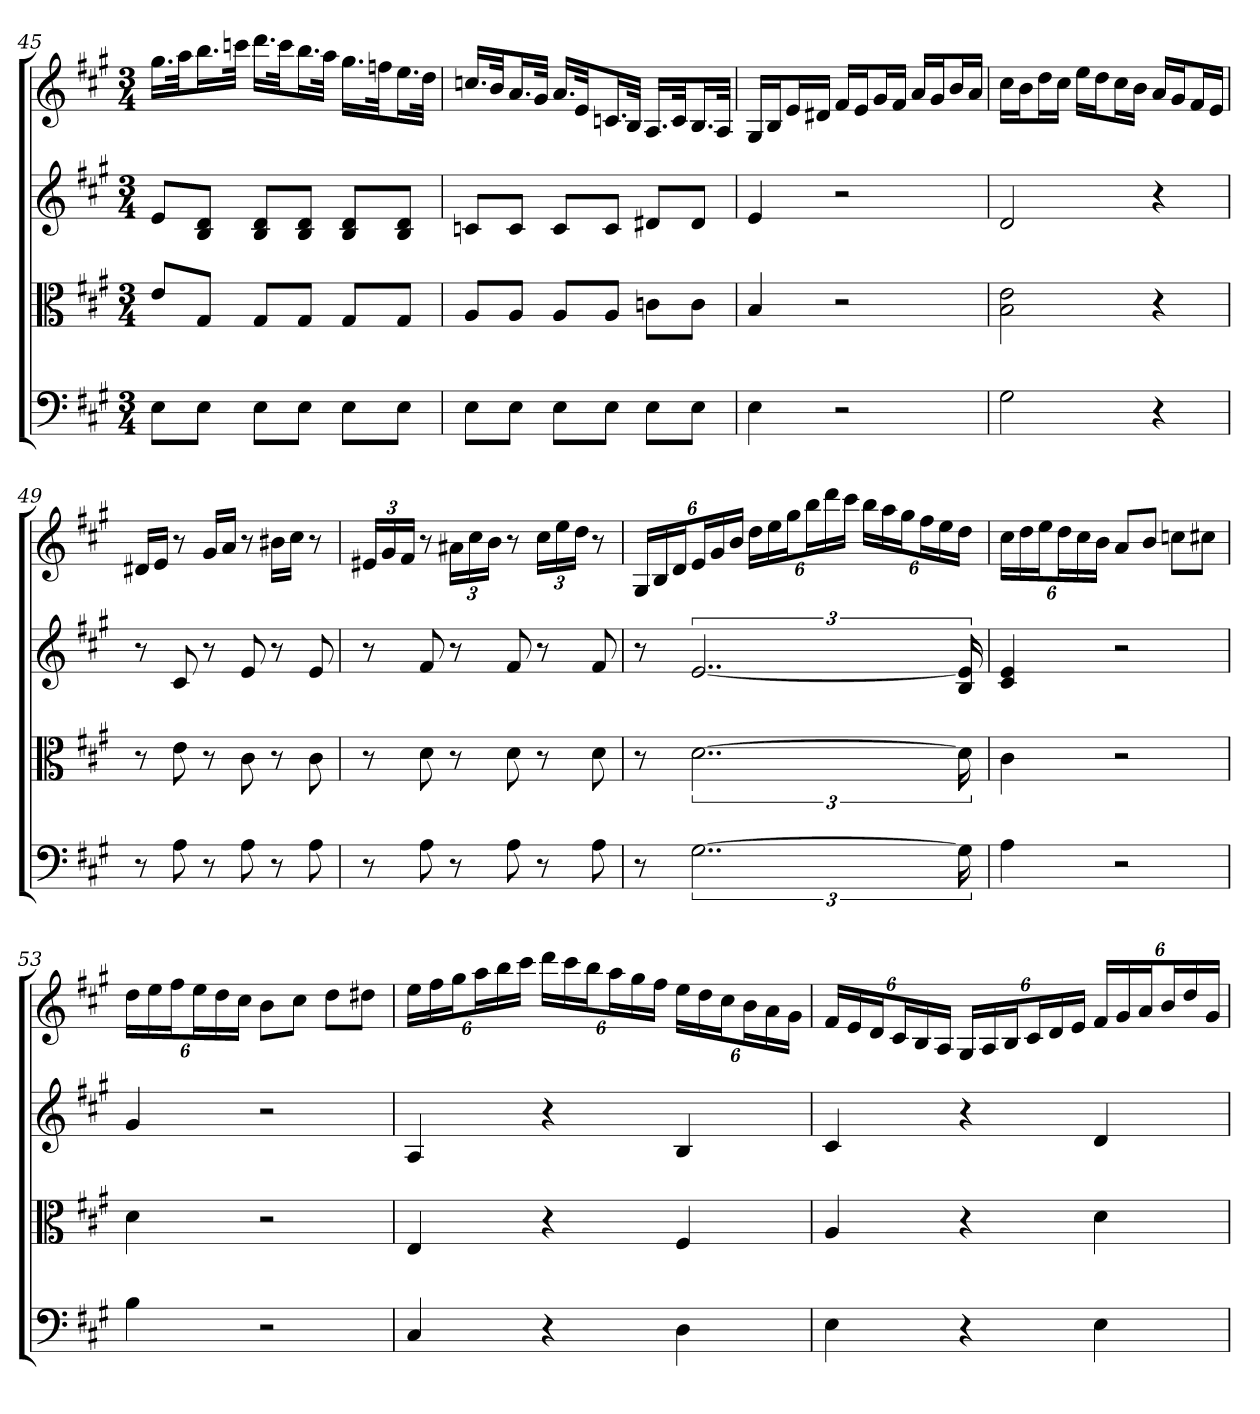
**kern	**kern	**kern	**kern
*part4	*part3	*part2	*part1
*staff4	*staff3	*staff2	*staff1
*clefF4	*clefC3	*	*
*k[f#c#g#]	*k[f#c#g#]	*k[f#c#g#]	*k[f#c#g#]
*A:	*A:	*A:	*A:
*M3/4	*M3/4	*M3/4	*M3/4
=45	=45	=45	=45
8E\L	8e/L	8eL	16.gg#LL
.	.	.	32aaJk
8E\J	8G#/J	8B 8dJ	16.bbL
.	.	.	32cccnJJk
8E\L	8G#/L	8B 8dL	16.dddLL
.	.	.	32cccJk
8E\J	8G#/J	8B 8dJ	16.bbL
.	.	.	32aaJJk
8E\L	8G#/L	8B 8dL	16.gg#LL
.	.	.	32ffnJk
8E\J	8G#/J	8B 8dJ	16.eeL
.	.	.	32ddJJk
=46	=46	=46	=46
8E\L	8A/L	8cnL	16.ccnLL
.	.	.	32bJk
8E\J	8A/J	8cJ	16.aL
.	.	.	32g#JJk
8E\L	8A/L	8cL	16.aLL
.	.	.	32eJk
8E\J	8A/J	8cJ	16.cnL
.	.	.	32BJJk
8E\L	8cn\L	8d#XL	16.ALL
.	.	.	32cJk
8E\J	8c\J	8d#J	16.BL
.	.	.	32AJJk
=47	=47	=47	=47
4E	4B	4e	16G#LL
.	.	.	16BJ
.	.	.	16eL
.	.	.	16d#XJJ
2r	2r	2r	16f#LL
.	.	.	16eJ
.	.	.	16g#L
.	.	.	16f#JJ
.	.	.	16aLL
.	.	.	16g#J
.	.	.	16bL
.	.	.	16aJJ
=48	=48	=48	=48
2G#	2B 2e	2d	16cc#LL
.	.	.	16bJ
.	.	.	16ddL
.	.	.	16cc#JJ
.	.	.	16eeLL
.	.	.	16ddJ
.	.	.	16cc#L
.	.	.	16bJJ
4r	4r	4r	16aLL
.	.	.	16g#J
.	.	.	16f#L
.	.	.	16eJJ
=49	=49	=49	=49
8r	8r	8r	16d#XLL
.	.	.	16eJJ
8A	8e	8c#	8r
8r	8r	8r	16g#LL
.	.	.	16aJJ
8A	8c#	8e	8r
8r	8r	8r	16b#XLL
.	.	.	16cc#JJ
8A	8c#	8e	8r
=50	=50	=50	=50
8r	8r	8r	24e#XLL
.	.	.	24g#
.	.	.	24f#JJ
8A	8d	8f#	8r
8r	8r	8r	24a#XLL
.	.	.	24cc#
.	.	.	24bJJ
8A	8d	8f#	8r
8r	8r	8r	24cc#LL
.	.	.	24ee
.	.	.	24ddJJ
8A	8d	8f#	8r
=51	=51	=51	=51
8r	8r	8r	24G#LL
.	.	.	24B
.	.	.	24dJ
[3..G#	[3..d	[3..e	24eL
.	.	.	24g#
.	.	.	24bJJ
.	.	.	24ddLL
.	.	.	24ee
.	.	.	24gg#J
.	.	.	24bbL
.	.	.	24ddd
.	.	.	24ccc#JJ
.	.	.	24bbLL
.	.	.	24aa
.	.	.	24gg#J
.	.	.	24ff#L
.	.	.	24ee
24G#]	24d]	24B 24e]	24ddJJ
=52	=52	=52	=52
4A	4c#	4c# 4e	24cc#LL
.	.	.	24dd
.	.	.	24eeJ
.	.	.	24ddL
.	.	.	24cc#
.	.	.	24bJJ
2r	2r	2r	8aL
.	.	.	8bJ
.	.	.	8ccnL
.	.	.	8cc#XJ
=53	=53	=53	=53
4B	4d	4g#	24ddLL
.	.	.	24ee
.	.	.	24ff#J
.	.	.	24eeL
.	.	.	24dd
.	.	.	24cc#JJ
2r	2r	2r	8bL
.	.	.	8cc#J
.	.	.	8ddL
.	.	.	8dd#XJ
=54	=54	=54	=54
4C#	4E	4A	24eeLL
.	.	.	24ff#
.	.	.	24gg#J
.	.	.	24aaL
.	.	.	24bb
.	.	.	24ccc#JJ
4r	4r	4r	24dddLL
.	.	.	24ccc#
.	.	.	24bbJ
.	.	.	24aaL
.	.	.	24gg#
.	.	.	24ff#JJ
4D	4F#	4B	24eeLL
.	.	.	24dd
.	.	.	24cc#J
.	.	.	24bL
.	.	.	24a
.	.	.	24g#JJ
=55	=55	=55	=55
4E	4A	4c#	24f#LL
.	.	.	24e
.	.	.	24dJ
.	.	.	24c#L
.	.	.	24B
.	.	.	24AJJ
4r	4r	4r	24G#LL
.	.	.	24A
.	.	.	24BJ
.	.	.	24c#L
.	.	.	24d
.	.	.	24eJJ
4E	4d	4d	24f#LL
.	.	.	24g#
.	.	.	24aJ
.	.	.	24bL
.	.	.	24dd
.	.	.	24g#JJ
=	=	=	=
*-	*-	*-	*-
